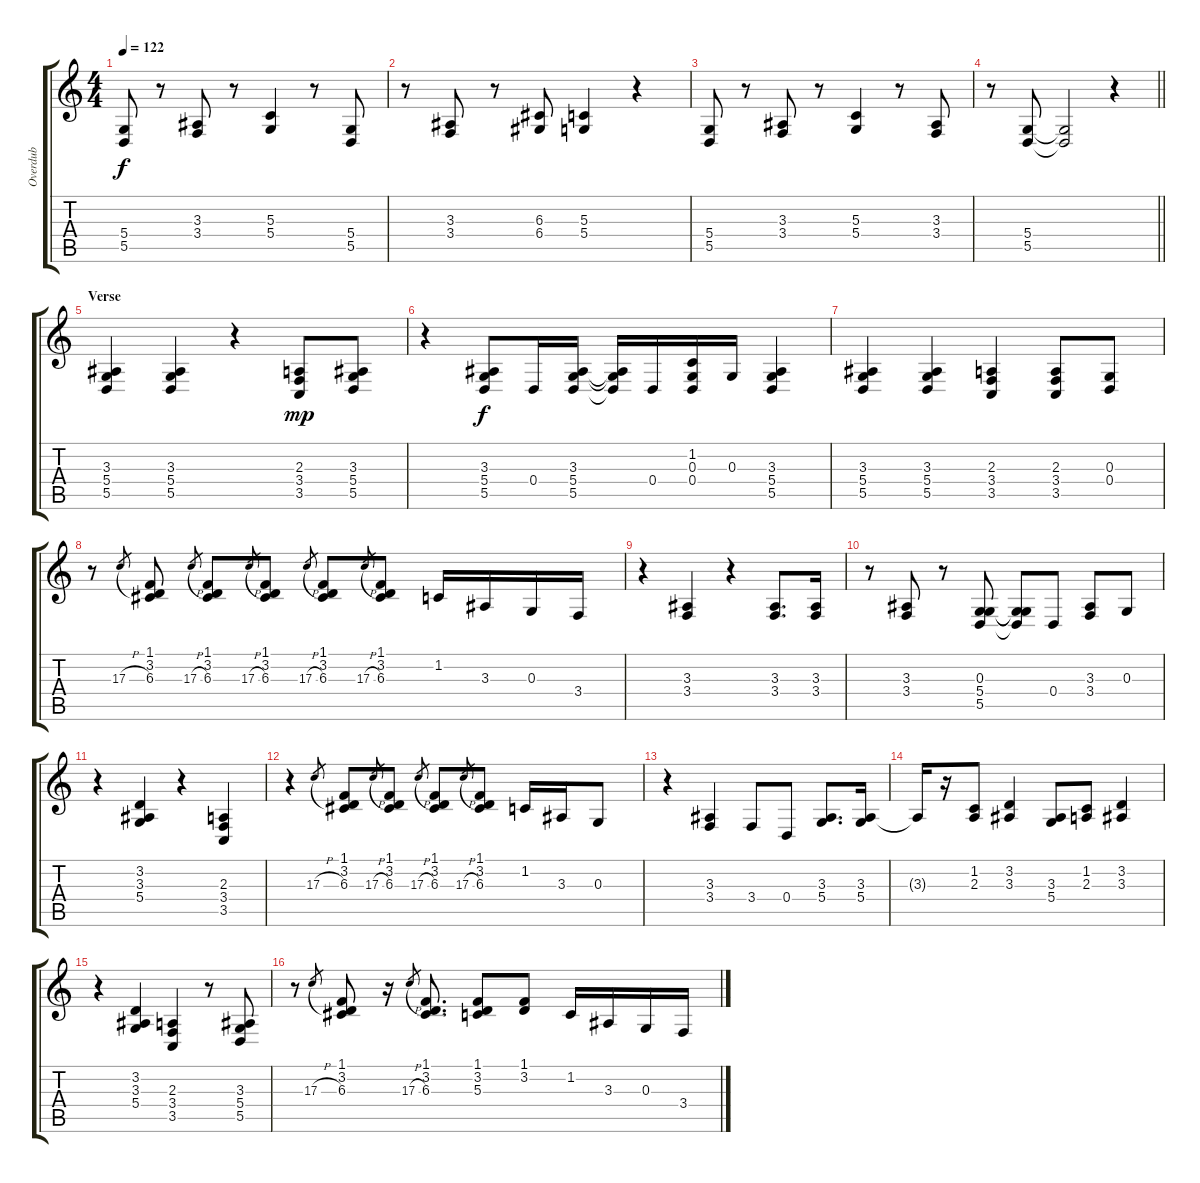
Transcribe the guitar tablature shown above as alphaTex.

\track ("Overdub" "Overdub") {instrument drawbarorgan}
\staff {score tabs}
\tuning (E4 B3 G3 D3 A2 E2) {hide}
\ts (4 4)
\tempo 122
\clef g2
\ks c
(5.4 5.5).8{dy f} r.8 (3.3 3.4).8 r.8 (5.3 5.4).4 r.8 (5.4 5.5).8 |
r.8 (3.3 3.4).8 r.8 (6.3 6.4).8 (5.3 5.4).4 r.4 |
(5.4 5.5).8 r.8 (3.3 3.4).8 r.8 (5.3 5.4).4 r.8 (3.3 3.4).8 |
\barLineRight lightlight
r.8 (5.4 5.5).8 (5.4{t} 5.5{t}).2 r.4 |
\section ("" "Verse")
(3.3 5.4 5.5).4 (3.3 5.4 5.5).4 r.4 (2.3 3.4 3.5).8{dy mp} (3.3 5.4 5.5).8 |
r.4 (3.3 5.4 5.5).8{dy f} 0.4.16 (3.3 5.4 5.5).16 (3.3{t} 5.4{t} 5.5{t}).16 0.4.16 (1.2 0.3 0.4).16 0.3.16 (3.3 5.4 5.5).4 |
(3.3 5.4 5.5).4 (3.3 5.4 5.5).4 (2.3 3.4 3.5).4 (2.3 3.4 3.5).8 (0.3 0.4).8 |
r.8 17.3{h}.8{gr} (1.1 3.2 6.3).8 17.3{h}.8{gr} (1.1 3.2 6.3).8 17.3{h}.8{gr} (1.1 3.2 6.3).8 17.3{h}.8{gr} (1.1 3.2 6.3).8 17.3{h}.8{gr} (1.1 3.2 6.3).8 1.2.16 3.3.16 0.3.16 3.4.16 |
r.4 (3.3 3.4).4 r.4 (3.3 3.4).8{d} (3.3 3.4).16 |
r.8 (3.3 3.4).8 r.8 (0.3 5.4 5.5).8 (0.3{t} 5.4{t} 5.5{t}).8 0.4.8 (3.3 3.4).8 0.3.8 |
r.4 (3.2 3.3 5.4).4 r.4 (2.3 3.4 3.5).4 |
r.4 17.3{h}.8{gr} (1.1 3.2 6.3).8 17.3{h}.8{gr} (1.1 3.2 6.3).8 17.3{h}.8{gr} (1.1 3.2 6.3).8 17.3{h}.8{gr} (1.1 3.2 6.3).8 1.2.16 3.3.16 0.3.8 |
r.4 (3.3 3.4).4 3.4.8 0.4.8 (3.3 5.4).8{d} (3.3 5.4).16 |
3.3{t}.16 r.16 (1.2 2.3).8 (3.2 3.3).4 (3.3 5.4).8 (1.2 2.3).8 (3.2 3.3).4 |
r.4 (3.2 3.3 5.4).4 (2.3 3.4 3.5).4 r.8 (3.3 5.4 5.5).8 |
r.8 17.3{h}.8{gr} (1.1 3.2 6.3).8 r.16 17.3{h}.8{gr} (1.1 3.2 6.3).8{d} (1.1 3.2 5.3).8 (1.1 3.2).8 1.2.16 3.3.16 0.3.16 3.4.16
